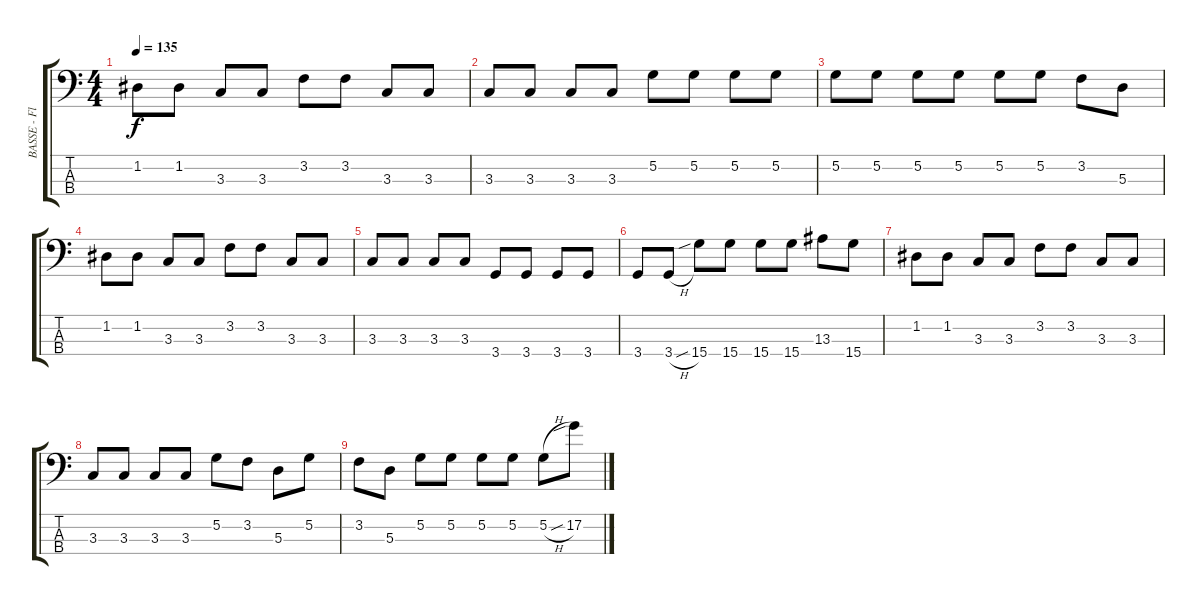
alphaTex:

\track ("BASSE - Flea" "BASSE - Fl") {instrument electricbassfinger}
\staff {score tabs}
\tuning (G2 D2 A1 E1) {hide}
\ts (4 4)
\tempo 135
\clef f4
\ks c
1.2.8{dy f} 1.2.8 3.3.8 3.3.8 3.2.8 3.2.8 3.3.8 3.3.8 |
3.3.8 3.3.8 3.3.8 3.3.8 5.2.8 5.2.8 5.2.8 5.2.8 |
5.2.8 5.2.8 5.2.8 5.2.8 5.2.8 5.2.8 3.2.8 5.3.8 |
1.2.8 1.2.8 3.3.8 3.3.8 3.2.8 3.2.8 3.3.8 3.3.8 |
3.3.8 3.3.8 3.3.8 3.3.8 3.4.8 3.4.8 3.4.8 3.4.8 |
3.4.8 3.4{h}.8 15.4{sib}.8 15.4.8 15.4.8 15.4.8 13.3.8 15.4.8 |
1.2.8 1.2.8 3.3.8 3.3.8 3.2.8 3.2.8 3.3.8 3.3.8 |
3.3.8 3.3.8 3.3.8 3.3.8 5.2.8 3.2.8 5.3.8 5.2.8 |
3.2.8 5.3.8 5.2.8 5.2.8 5.2.8 5.2.8 5.2{h}.8 17.2{sib}.8
